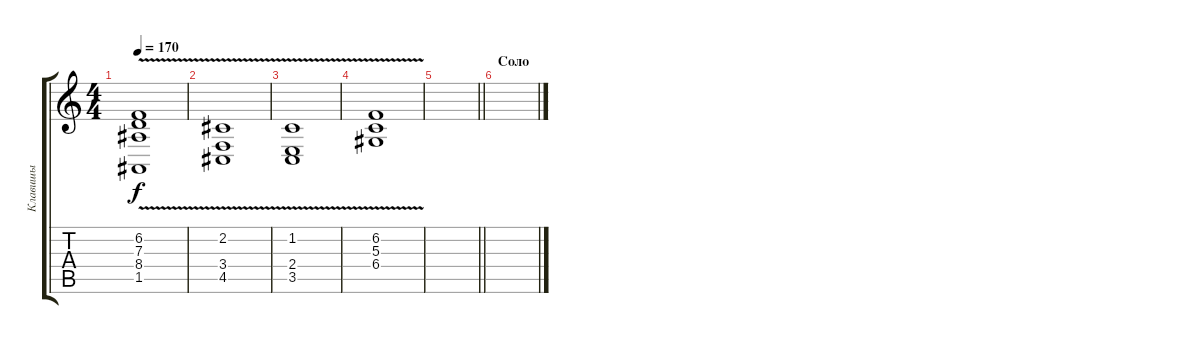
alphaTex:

\track ("Клавишы" "Клавишы") {instrument electricpiano1}
\staff {score tabs}
\tuning (E4 B3 G3 D3 A2 E2) {hide}
\ts (4 4)
\tempo 170
\clef g2
\ks c
(6.2{v} 7.3 8.4 1.5).1{dy f} |
(2.2{v} 3.4 4.5).1 |
(1.2 2.4 3.5{v}).1 |
(6.2{v} 5.3{v} 6.4{v}).1 |
\barLineRight lightlight
|
\section ("" "Соло")
